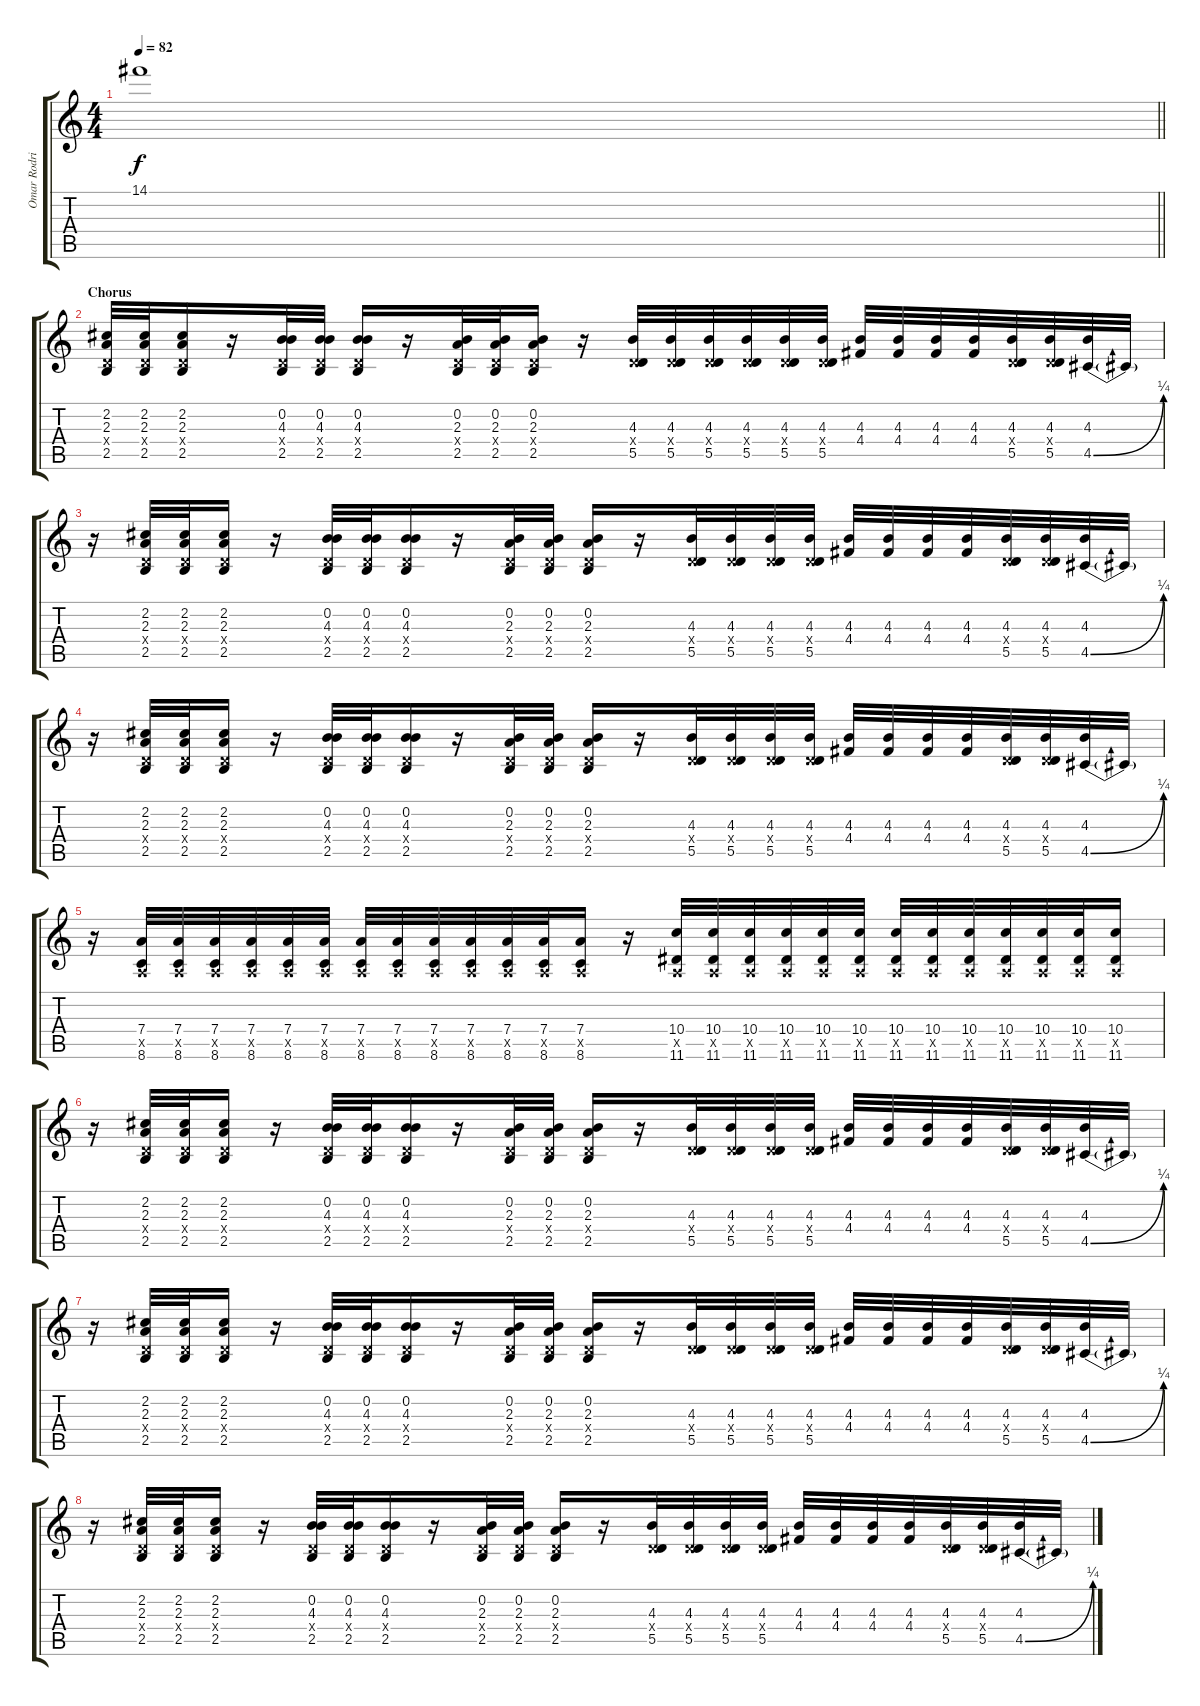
\track ("Omar Rodriguez-Lopez - Lead" "Omar Rodri") {instrument distortionguitar}
\staff {score tabs}
\tuning (E4 B3 G3 D3 A2 E2) {hide}
\ts (4 4)
\tempo 82
\clef g2
\barLineRight lightlight
\ks c
14.1{t}.1{dy f} |
\section ("" "Chorus")
(2.2 2.3 0.4{x} 2.5).32{balance 12} (2.2 2.3 0.4{x} 2.5).32 (2.2 2.3 0.4{x} 2.5).16 r.16 (0.2 4.3 0.4{x} 2.5).32 (0.2 4.3 0.4{x} 2.5).32 (0.2 4.3 0.4{x} 2.5).16 r.16 (0.2 2.3 0.4{x} 2.5).32 (0.2 2.3 0.4{x} 2.5).32 (0.2 2.3 0.4{x} 2.5).16 r.16 (4.3 0.4{x} 5.5).32 (4.3 0.4{x} 5.5).32 (4.3 0.4{x} 5.5).32 (4.3 0.4{x} 5.5).32 (4.3 0.4{x} 5.5).32 (4.3 0.4{x} 5.5).32 (4.3 4.4).32 (4.3 4.4).32 (4.3 4.4).32 (4.3 4.4).32 (4.3 0.4{x} 5.5).32 (4.3 0.4{x} 5.5).32 (4.3 4.5{be (bend 0 0 60 1)}).32 4.5{t}.32 |
r.16 (2.2 2.3 0.4{x} 2.5).32 (2.2 2.3 0.4{x} 2.5).32 (2.2 2.3 0.4{x} 2.5).16 r.16 (0.2 4.3 0.4{x} 2.5).32 (0.2 4.3 0.4{x} 2.5).32 (0.2 4.3 0.4{x} 2.5).16 r.16 (0.2 2.3 0.4{x} 2.5).32 (0.2 2.3 0.4{x} 2.5).32 (0.2 2.3 0.4{x} 2.5).16 r.16 (4.3 0.4{x} 5.5).32 (4.3 0.4{x} 5.5).32 (4.3 0.4{x} 5.5).32 (4.3 0.4{x} 5.5).32 (4.3 4.4).32 (4.3 4.4).32 (4.3 4.4).32 (4.3 4.4).32 (4.3 0.4{x} 5.5).32 (4.3 0.4{x} 5.5).32 (4.3 4.5{be (bend 0 0 60 1)}).32 4.5{t}.32 |
r.16 (2.2 2.3 0.4{x} 2.5).32 (2.2 2.3 0.4{x} 2.5).32 (2.2 2.3 0.4{x} 2.5).16 r.16 (0.2 4.3 0.4{x} 2.5).32 (0.2 4.3 0.4{x} 2.5).32 (0.2 4.3 0.4{x} 2.5).16 r.16 (0.2 2.3 0.4{x} 2.5).32 (0.2 2.3 0.4{x} 2.5).32 (0.2 2.3 0.4{x} 2.5).16 r.16 (4.3 0.4{x} 5.5).32 (4.3 0.4{x} 5.5).32 (4.3 0.4{x} 5.5).32 (4.3 0.4{x} 5.5).32 (4.3 4.4).32 (4.3 4.4).32 (4.3 4.4).32 (4.3 4.4).32 (4.3 0.4{x} 5.5).32 (4.3 0.4{x} 5.5).32 (4.3 4.5{be (bend 0 0 60 1)}).32 4.5{t}.32 |
r.16 (7.4 0.5{x} 8.6).32 (7.4 0.5{x} 8.6).32 (7.4 0.5{x} 8.6).32 (7.4 0.5{x} 8.6).32 (7.4 0.5{x} 8.6).32 (7.4 0.5{x} 8.6).32 (7.4 0.5{x} 8.6).32 (7.4 0.5{x} 8.6).32 (7.4 0.5{x} 8.6).32 (7.4 0.5{x} 8.6).32 (7.4 0.5{x} 8.6).32 (7.4 0.5{x} 8.6).32 (7.4 0.5{x} 8.6).16 r.16 (10.4 0.5{x} 11.6).32 (10.4 0.5{x} 11.6).32 (10.4 0.5{x} 11.6).32 (10.4 0.5{x} 11.6).32 (10.4 0.5{x} 11.6).32 (10.4 0.5{x} 11.6).32 (10.4 0.5{x} 11.6).32 (10.4 0.5{x} 11.6).32 (10.4 0.5{x} 11.6).32 (10.4 0.5{x} 11.6).32 (10.4 0.5{x} 11.6).32 (10.4 0.5{x} 11.6).32 (10.4 0.5{x} 11.6).16 |
r.16 (2.2 2.3 0.4{x} 2.5).32 (2.2 2.3 0.4{x} 2.5).32 (2.2 2.3 0.4{x} 2.5).16 r.16 (0.2 4.3 0.4{x} 2.5).32 (0.2 4.3 0.4{x} 2.5).32 (0.2 4.3 0.4{x} 2.5).16 r.16 (0.2 2.3 0.4{x} 2.5).32 (0.2 2.3 0.4{x} 2.5).32 (0.2 2.3 0.4{x} 2.5).16 r.16 (4.3 0.4{x} 5.5).32 (4.3 0.4{x} 5.5).32 (4.3 0.4{x} 5.5).32 (4.3 0.4{x} 5.5).32 (4.3 4.4).32 (4.3 4.4).32 (4.3 4.4).32 (4.3 4.4).32 (4.3 0.4{x} 5.5).32 (4.3 0.4{x} 5.5).32 (4.3 4.5{be (bend 0 0 60 1)}).32 4.5{t}.32 |
r.16 (2.2 2.3 0.4{x} 2.5).32 (2.2 2.3 0.4{x} 2.5).32 (2.2 2.3 0.4{x} 2.5).16 r.16 (0.2 4.3 0.4{x} 2.5).32 (0.2 4.3 0.4{x} 2.5).32 (0.2 4.3 0.4{x} 2.5).16 r.16 (0.2 2.3 0.4{x} 2.5).32 (0.2 2.3 0.4{x} 2.5).32 (0.2 2.3 0.4{x} 2.5).16 r.16 (4.3 0.4{x} 5.5).32 (4.3 0.4{x} 5.5).32 (4.3 0.4{x} 5.5).32 (4.3 0.4{x} 5.5).32 (4.3 4.4).32 (4.3 4.4).32 (4.3 4.4).32 (4.3 4.4).32 (4.3 0.4{x} 5.5).32 (4.3 0.4{x} 5.5).32 (4.3 4.5{be (bend 0 0 60 1)}).32 4.5{t}.32 |
r.16 (2.2 2.3 0.4{x} 2.5).32 (2.2 2.3 0.4{x} 2.5).32 (2.2 2.3 0.4{x} 2.5).16 r.16 (0.2 4.3 0.4{x} 2.5).32 (0.2 4.3 0.4{x} 2.5).32 (0.2 4.3 0.4{x} 2.5).16 r.16 (0.2 2.3 0.4{x} 2.5).32 (0.2 2.3 0.4{x} 2.5).32 (0.2 2.3 0.4{x} 2.5).16 r.16 (4.3 0.4{x} 5.5).32 (4.3 0.4{x} 5.5).32 (4.3 0.4{x} 5.5).32 (4.3 0.4{x} 5.5).32 (4.3 4.4).32 (4.3 4.4).32 (4.3 4.4).32 (4.3 4.4).32 (4.3 0.4{x} 5.5).32 (4.3 0.4{x} 5.5).32 (4.3 4.5{be (bend 0 0 60 1)}).32 4.5{t}.32
